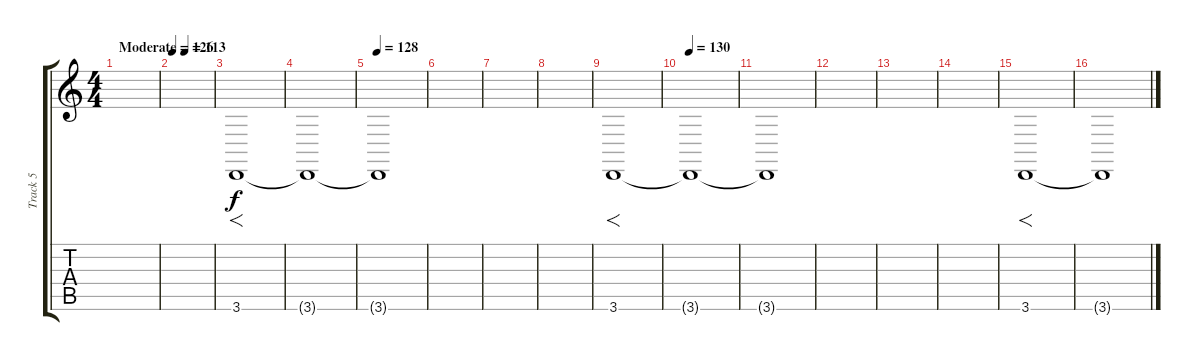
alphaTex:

\track ("Track 5" "Track 5") {instrument cello}
\staff {score tabs}
\tuning (B3 Gb3 D3 A2 E2 B1) {hide}
\ts (4 4)
\tempo (113 "Moderate")
\clef g2
\ks c
|
\tempo 126
|
3.6.1{f} |
3.6{t}.1{volume 0} |
\tempo 128
3.6{t}.1 |
|
|
|
3.6.1{f} |
\tempo 130
3.6{t}.1{volume 0} |
3.6{t}.1 |
|
|
|
3.6.1{f} |
3.6{t}.1{volume 0}
